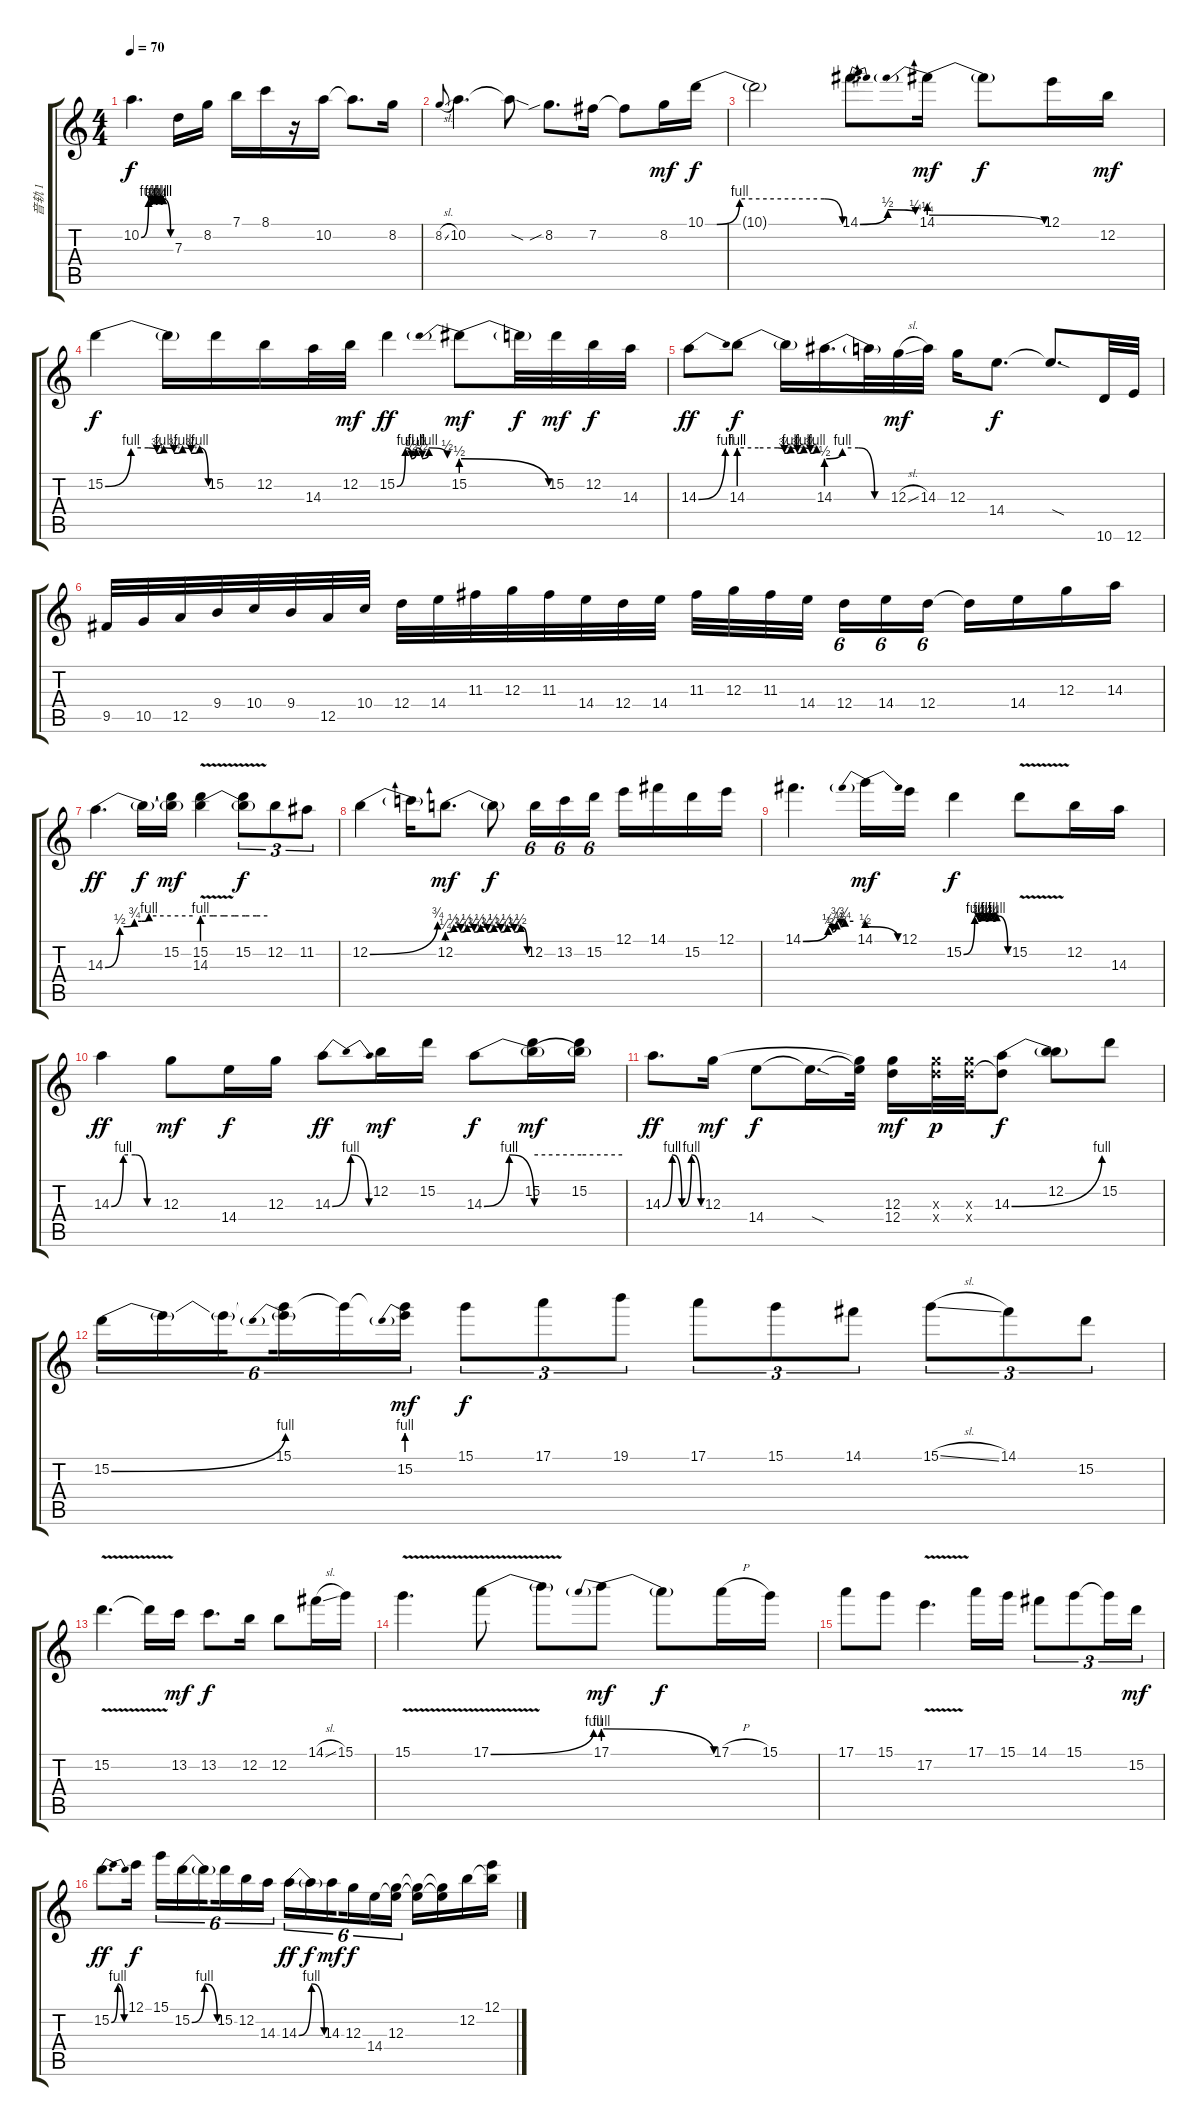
\track ("音轨 1" "音轨 1") {instrument distortionguitar}
\staff {score tabs}
\tuning (E4 B3 G3 D3 A2 E2) {hide}
\ts (4 4)
\tempo 70
\clef g2
\ks c
10.2{be (custom 0 0 15 4 20 3 25 4 30 3 34 4 40 3 45 4 60 0)}.4{d dy f} 7.3.16 8.2.16 7.1.16 8.1.16 r.16 10.2.16 10.2{t}.8{d} 8.2.16 |
8.2{sl}.8{gr onbeat} 10.2.4{d} 10.2{sod t}.8 8.2{sib}.8{d} 7.2.16 7.2{t}.8 8.2.16{txt "" dy mf} 10.1{be (custom 0 0 5 0 15 4 52 4 60 0)}.16{dy f} |
10.1{t}.2 14.1{be (bendrelease 0 0 15 2 45 2 60 1)}.8{d} 14.1{be (prebendrelease 0 1 60 0)}.16{dy mf} 14.1{t}.8{dy f} 12.1.16 12.2.16{dy mf} |
15.2{be (custom 0 0 15 4 25 4 30 3 34 4 40 3 45 4 50 3 55 4 60 0)}.4{dy f} 15.2{t}.16 15.2.16 12.2.16 14.3.32 12.2.32{dy mf} 15.2{be (custom 0 0 10 4 17 2 23 4 30 2 38 4 60 2)}.4{dy ff} 15.2{be (prebendrelease 0 2 60 0)}.8{dy mf} 15.2{t}.32{dy f} 15.2.32{dy mf} 12.2.32{dy f} 14.3.32 |
14.3{be (bend 0 0 60 4)}.8{dy ff} 14.3{be (custom 0 4 15 4 30 4 35 3 40 4 45 3 50 4 55 3 60 4)}.8{dy f} 14.3{t}.16 14.3{be (custom 0 2 15 4 30 4 45 0 60 0)}.16{d} 14.3{t}.32 12.3{sl}.32{dy mf} 14.3.32 12.3.16 14.4.8{d dy f} 14.4{sod t}.8{d} 10.6.32 12.6.32 |
9.5.32 10.5.32 12.5.32 9.4.32 10.4.32 9.4.32 12.5.32 10.4.32 12.4.32 14.4.32 11.3.32 12.3.32 11.3.32 14.4.32 12.4.32 14.4.32 11.3.32 12.3.32 11.3.32 14.4.32{beam splitsecondary} 12.4.16{tu (6 4)} 14.4.16{tu (6 4)} 12.4.16{tu (6 4)} 12.4{t}.16 14.4.16 12.3.16 14.3.16 |
14.3{be (custom 0 0 10 2 15 2 20 3 25 3 30 4 45 4 60 4)}.4{d dy ff} 14.3{t}.16{dy f} (15.2 14.3{t}).16{dy mf} (15.2 14.3{be (custom 0 4 10 4 20 4 30 4 40 4 50 4 60 4) v}).4 (15.2 14.3{t}).8{tu (3 2) dy f} 12.2.8{tu (3 2)} 11.2.8{tu (3 2)} |
12.2{be (bend 0 0 60 3)}.4 12.2{t}.16 12.2{be (custom 0 1 5 2 10 1 15 2 20 1 25 2 30 1 35 2 40 1 45 2 50 1 55 2 60 0)}.8{d dy mf} 12.2{t}.8{dy f} 12.2.16{tu (6 4)} 13.2.16{tu (6 4)} 15.2.16{tu (6 4)} 12.1.16 14.1.16 15.2.16 12.1.16 |
14.1{be (custom 0 0 30 2 35 1 40 3 45 2 50 3 60 3)}.4{d} 14.1{be (prebendrelease 0 2 60 0)}.16{dy mf} 12.1.16 15.2{be (custom 0 0 15 4 20 3 25 4 30 3 35 4 40 3 45 4 60 0)}.4{dy f} 15.2{v}.8 12.2.16 14.3.16 |
14.3{be (custom 0 0 15 4 30 4 45 0 60 0)}.4{dy ff} 12.3.8{dy mf} 14.4.16{dy f} 12.3.16 14.3{be (bendrelease 0 0 30 4 30 4 60 0)}.8{dy ff} 12.2.16{dy mf} 15.2.16 14.3{be (bendrelease 0 0 30 4 30 4 60 0)}.8{dy f} (15.2 14.3{be (hold 0 4 60 4) t}).16{dy mf} (15.2 14.3{be (hold 0 4 60 4) t}).16 |
14.3{be (custom 0 0 15 4 30 0 45 4 60 0)}.8{d dy ff} 12.3.16{dy mf} 14.4.8{dy f} 14.4{sod t}.16{d} (12.3{t} 14.4{t}).32 (12.3 12.4).16{dy mf} (12.3{x} 12.4{x}).32{dy p} (12.3{x} 12.4{x}).32 (14.3{be (bend 0 0 60 4)} 12.4{t}).8{dy f} (12.2 14.3{t}).8 15.2.8 |
15.2{be (bend 0 0 60 4)}.16{tu (6 4)} 15.2{t}.16{tu (6 4)} 15.2{t}.16{tu (6 4) beam splitsecondary} (15.1 15.2{be (prebend 0 4 60 4) t}).16{tu (6 4)} 15.1{t}.16{tu (6 4)} (15.1{t} 15.2{be (prebend 0 4 60 4)}).16{tu (6 4) dy mf} 15.1.8{tu (3 2) dy f} 17.1.8{tu (3 2)} 19.1.8{tu (3 2)} 17.1.8{tu (3 2)} 15.1.8{tu (3 2)} 14.1.8{tu (3 2)} 15.1{sl}.8{tu (3 2)} 14.1.8{tu (3 2)} 15.2.8{tu (3 2)} |
15.2{v}.4{d} 15.2{t}.16 13.2.16{dy mf} 13.2.8{d dy f} 12.2.16 12.2.8 14.1{sl}.16 15.1.16 |
15.1{v}.4{d} 17.1{be (bend 0 0 60 4) v}.8 17.1{t}.8 17.1{be (prebendrelease 0 4 60 0)}.8{dy mf} 17.1{t}.8{dy f} 17.1{h}.16 15.1.16 |
17.1.8 15.1.8 17.2{v}.4{d} 17.1.16 15.1.16 14.1.8{tu (3 2)} 15.1.8{tu (3 2)} 15.1{t}.16{tu (3 2)} 15.2.16{tu (3 2) dy mf} |
15.2{be (bendrelease 0 0 30 4 45 4 60 0)}.8{d dy ff} 12.1.16{dy f} 15.1.16{tu (6 4)} 15.2{be (bendrelease 0 0 30 4 30 4 60 0)}.16{tu (6 4)} 15.2{t}.16{tu (6 4) beam splitsecondary} 15.2.16{tu (6 4)} 12.2.16{tu (6 4)} 14.3.16{tu (6 4)} 14.3{be (bendrelease 0 0 30 4 45 4 60 0)}.16{tu (6 4) dy ff} 14.3{t}.16{tu (6 4) dy f} 14.3.16{tu (6 4) dy mf beam splitsecondary} 12.3.16{tu (6 4) dy f} 14.4.16{tu (6 4)} (12.3 14.4{t}).16{tu (6 4)} (12.3{t} 14.4{t}).16 (12.3{t} 14.4{t}).16 12.2.16 (12.1 12.2{t}).16
